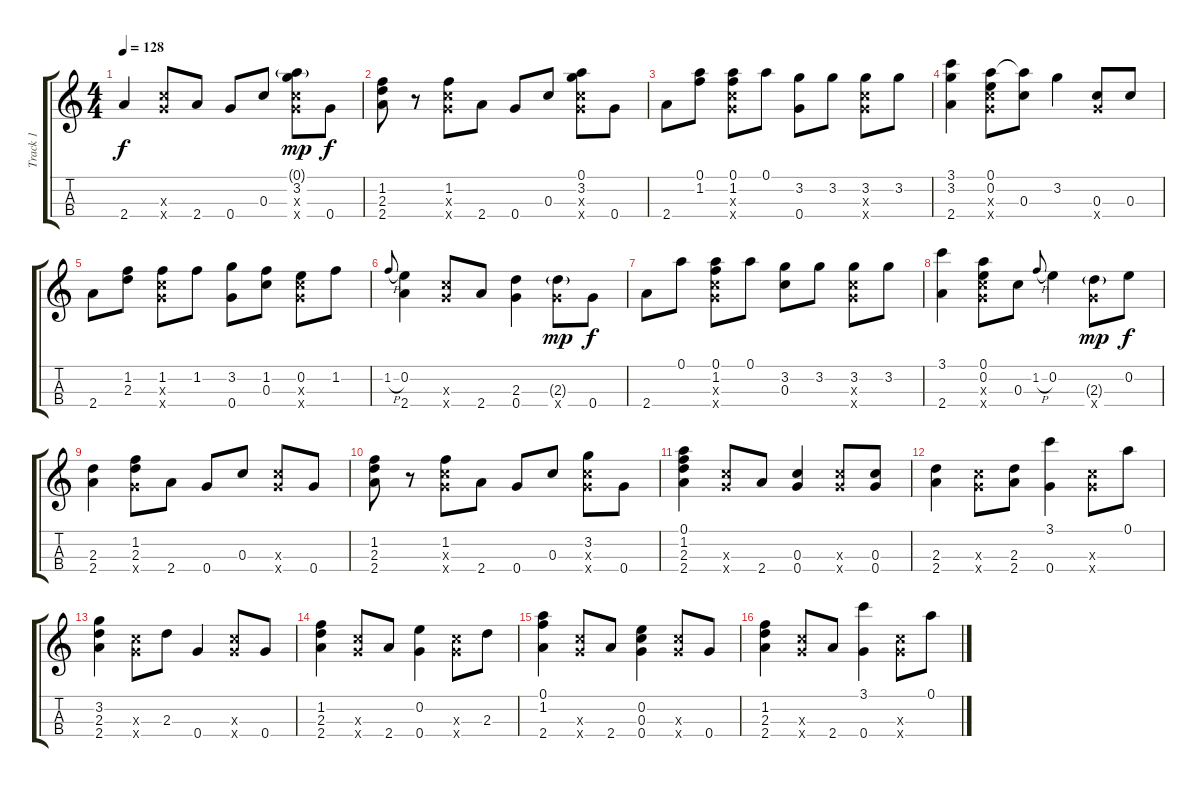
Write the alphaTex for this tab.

\track ("Track 1" "Track 1") {instrument acousticguitarsteel}
\staff {score tabs}
\tuning (A4 E4 C4 G3) {hide}
\ts (4 4)
\tempo 128
\clef g2
\ks c
2.4.4{dy f volume 10} (0.3{x} 0.4{x}).8 2.4.8 0.4.8 0.3.8 (0.1{g} 3.2 0.3{x} 0.4{x}).8{dy mp} 0.4.8{dy f} |
(1.2 2.3 2.4).8 r.8 (1.2 0.3{x} 0.4{x}).8 2.4.8 0.4.8 0.3.8 (0.1 3.2 0.3{x} 0.4{x}).8 0.4.8 |
2.4.8{volume 13} (0.1 1.2).8 (0.1 1.2 0.3{x} 0.4{x}).8 0.1.8 (3.2 0.4).8 3.2.8 (3.2 0.3{x} 0.4{x}).8 3.2.8 |
(3.1 3.2 2.4).4 (0.1 0.2 0.3{x} 0.4{x}).8 (0.1{t} 0.3).8 3.2.4 (0.3 0.4{x}).8 0.3.8 |
2.4.8 (1.2 2.3).8 (1.2 0.3{x} 0.4{x}).8 1.2.8 (3.2 0.4).8 (1.2 0.3).8 (0.2 0.3{x} 0.4{x}).8 1.2.8 |
1.2{h}.8{gr onbeat} (0.2 2.4).4 (0.3{x} 0.4{x}).8 2.4.8 (2.3 0.4).4 (2.3{g} 0.4{x}).8{dy mp} 0.4.8{dy f} |
2.4.8 0.1.8 (0.1 1.2 0.3{x} 0.4{x}).8 0.1.8 (3.2 0.3).8 3.2.8 (3.2 0.3{x} 0.4{x}).8 3.2.8 |
(3.1 2.4).4 (0.1 0.2 0.3{x} 0.4{x}).8 0.3.8 1.2{h}.8{gr onbeat} 0.2.4 (2.3{g} 0.4{x}).8{dy mp} 0.2.8{dy f} |
(2.3 2.4).4{volume 10} (1.2 2.3 0.4{x}).8 2.4.8 0.4.8 0.3.8 (0.3{x} 0.4{x}).8 0.4.8 |
(1.2 2.3 2.4).8 r.8 (1.2 0.3{x} 0.4{x}).8 2.4.8 0.4.8 0.3.8 (3.2 0.3{x} 0.4{x}).8 0.4.8 |
(0.1 1.2 2.3 2.4).4{volume 13} (0.3{x} 0.4{x}).8 2.4.8 (0.3 0.4).4 (0.3{x} 0.4{x}).8 (0.3 0.4).8 |
(2.3 2.4).4 (0.3{x} 0.4{x}).8 (2.3 2.4).8 (3.1 0.4).4 (0.3{x} 0.4{x}).8 0.1.8 |
(3.2 2.3 2.4).4 (0.3{x} 0.4{x}).8 2.3.8 0.4.4 (0.3{x} 0.4{x}).8 0.4.8 |
(1.2 2.3 2.4).4 (0.3{x} 0.4{x}).8 2.4.8 (0.2 0.4).4 (0.3{x} 0.4{x}).8 2.3.8 |
(0.1 1.2 2.4).4 (0.3{x} 0.4{x}).8 2.4.8 (0.2 0.3 0.4).4 (0.3{x} 0.4{x}).8 0.4.8 |
(1.2 2.3 2.4).4 (0.3{x} 0.4{x}).8 2.4.8 (3.1 0.4).4 (0.3{x} 0.4{x}).8 0.1.8
